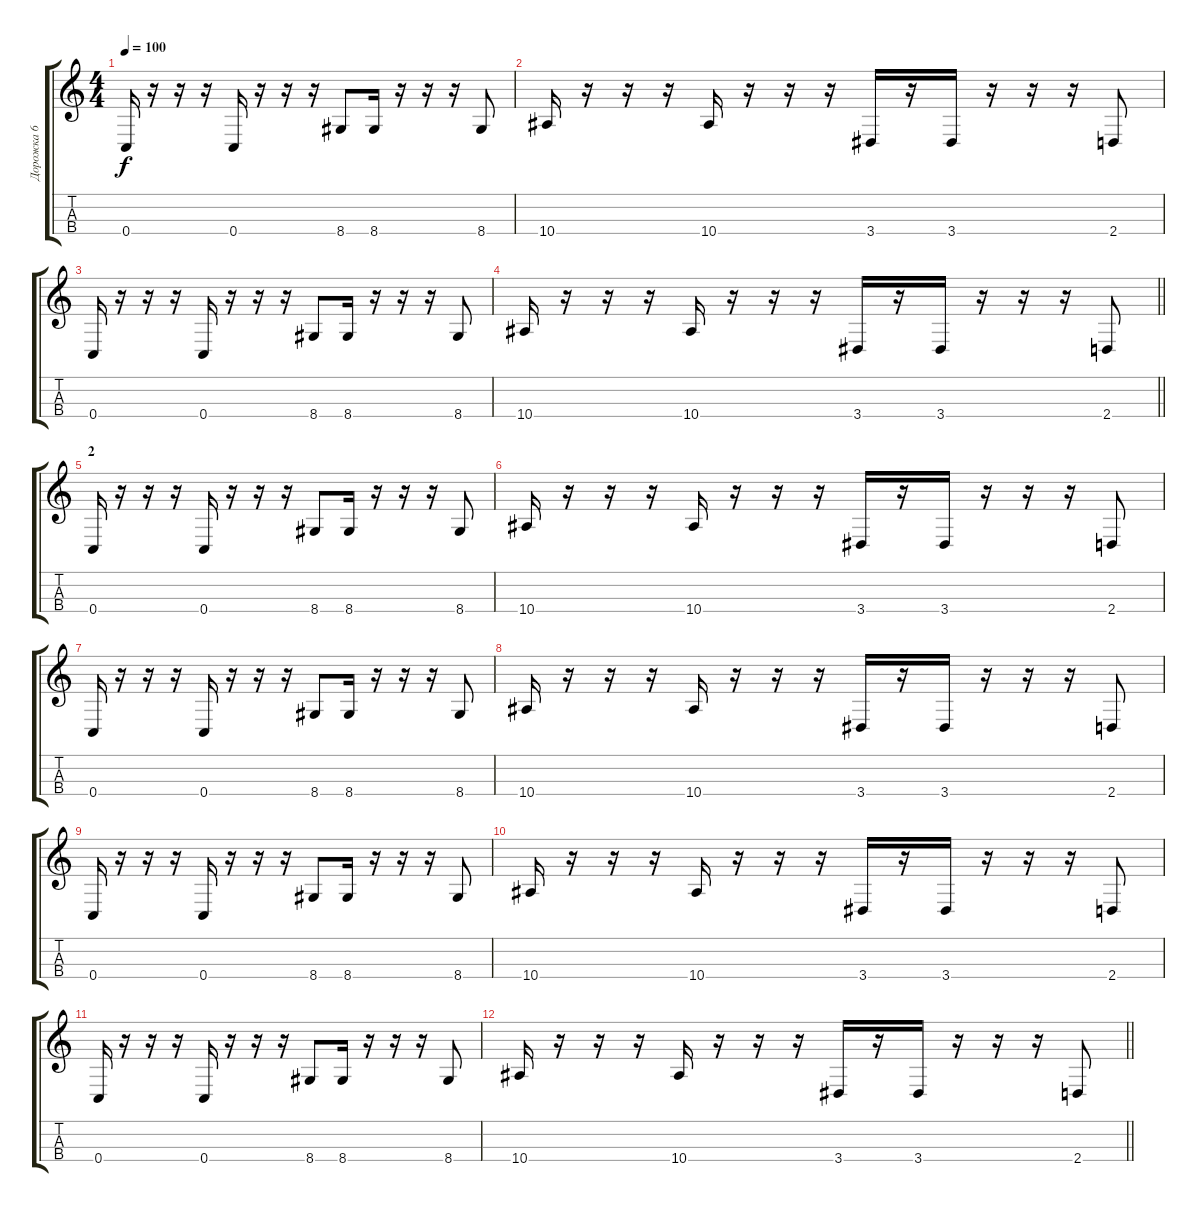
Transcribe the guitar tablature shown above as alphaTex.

\track ("Дорожка 6" "Дорожка 6") {instrument electricbassfinger}
\staff {score tabs}
\tuning (F2 C2 G2 C2) {hide}
\ts (4 4)
\tempo 100
\clef g2
\ks c
0.4.16{dy f} r.16 r.16 r.16 0.4.16 r.16 r.16 r.16 8.4.8 8.4.16 r.16 r.16 r.16 8.4.8 |
10.4.16 r.16 r.16 r.16 10.4.16 r.16 r.16 r.16 3.4.16 r.16 3.4.16 r.16 r.16 r.16 2.4.8 |
0.4.16 r.16 r.16 r.16 0.4.16 r.16 r.16 r.16 8.4.8 8.4.16 r.16 r.16 r.16 8.4.8 |
\barLineRight lightlight
10.4.16 r.16 r.16 r.16 10.4.16 r.16 r.16 r.16 3.4.16 r.16 3.4.16 r.16 r.16 r.16 2.4.8 |
\section ("" "2")
0.4.16 r.16 r.16 r.16 0.4.16 r.16 r.16 r.16 8.4.8 8.4.16 r.16 r.16 r.16 8.4.8 |
10.4.16 r.16 r.16 r.16 10.4.16 r.16 r.16 r.16 3.4.16 r.16 3.4.16 r.16 r.16 r.16 2.4.8 |
0.4.16 r.16 r.16 r.16 0.4.16 r.16 r.16 r.16 8.4.8 8.4.16 r.16 r.16 r.16 8.4.8 |
10.4.16 r.16 r.16 r.16 10.4.16 r.16 r.16 r.16 3.4.16 r.16 3.4.16 r.16 r.16 r.16 2.4.8 |
0.4.16 r.16 r.16 r.16 0.4.16 r.16 r.16 r.16 8.4.8 8.4.16 r.16 r.16 r.16 8.4.8 |
10.4.16 r.16 r.16 r.16 10.4.16 r.16 r.16 r.16 3.4.16 r.16 3.4.16 r.16 r.16 r.16 2.4.8 |
0.4.16 r.16 r.16 r.16 0.4.16 r.16 r.16 r.16 8.4.8 8.4.16 r.16 r.16 r.16 8.4.8 |
\barLineRight lightlight
10.4.16 r.16 r.16 r.16 10.4.16 r.16 r.16 r.16 3.4.16 r.16 3.4.16 r.16 r.16 r.16 2.4.8
